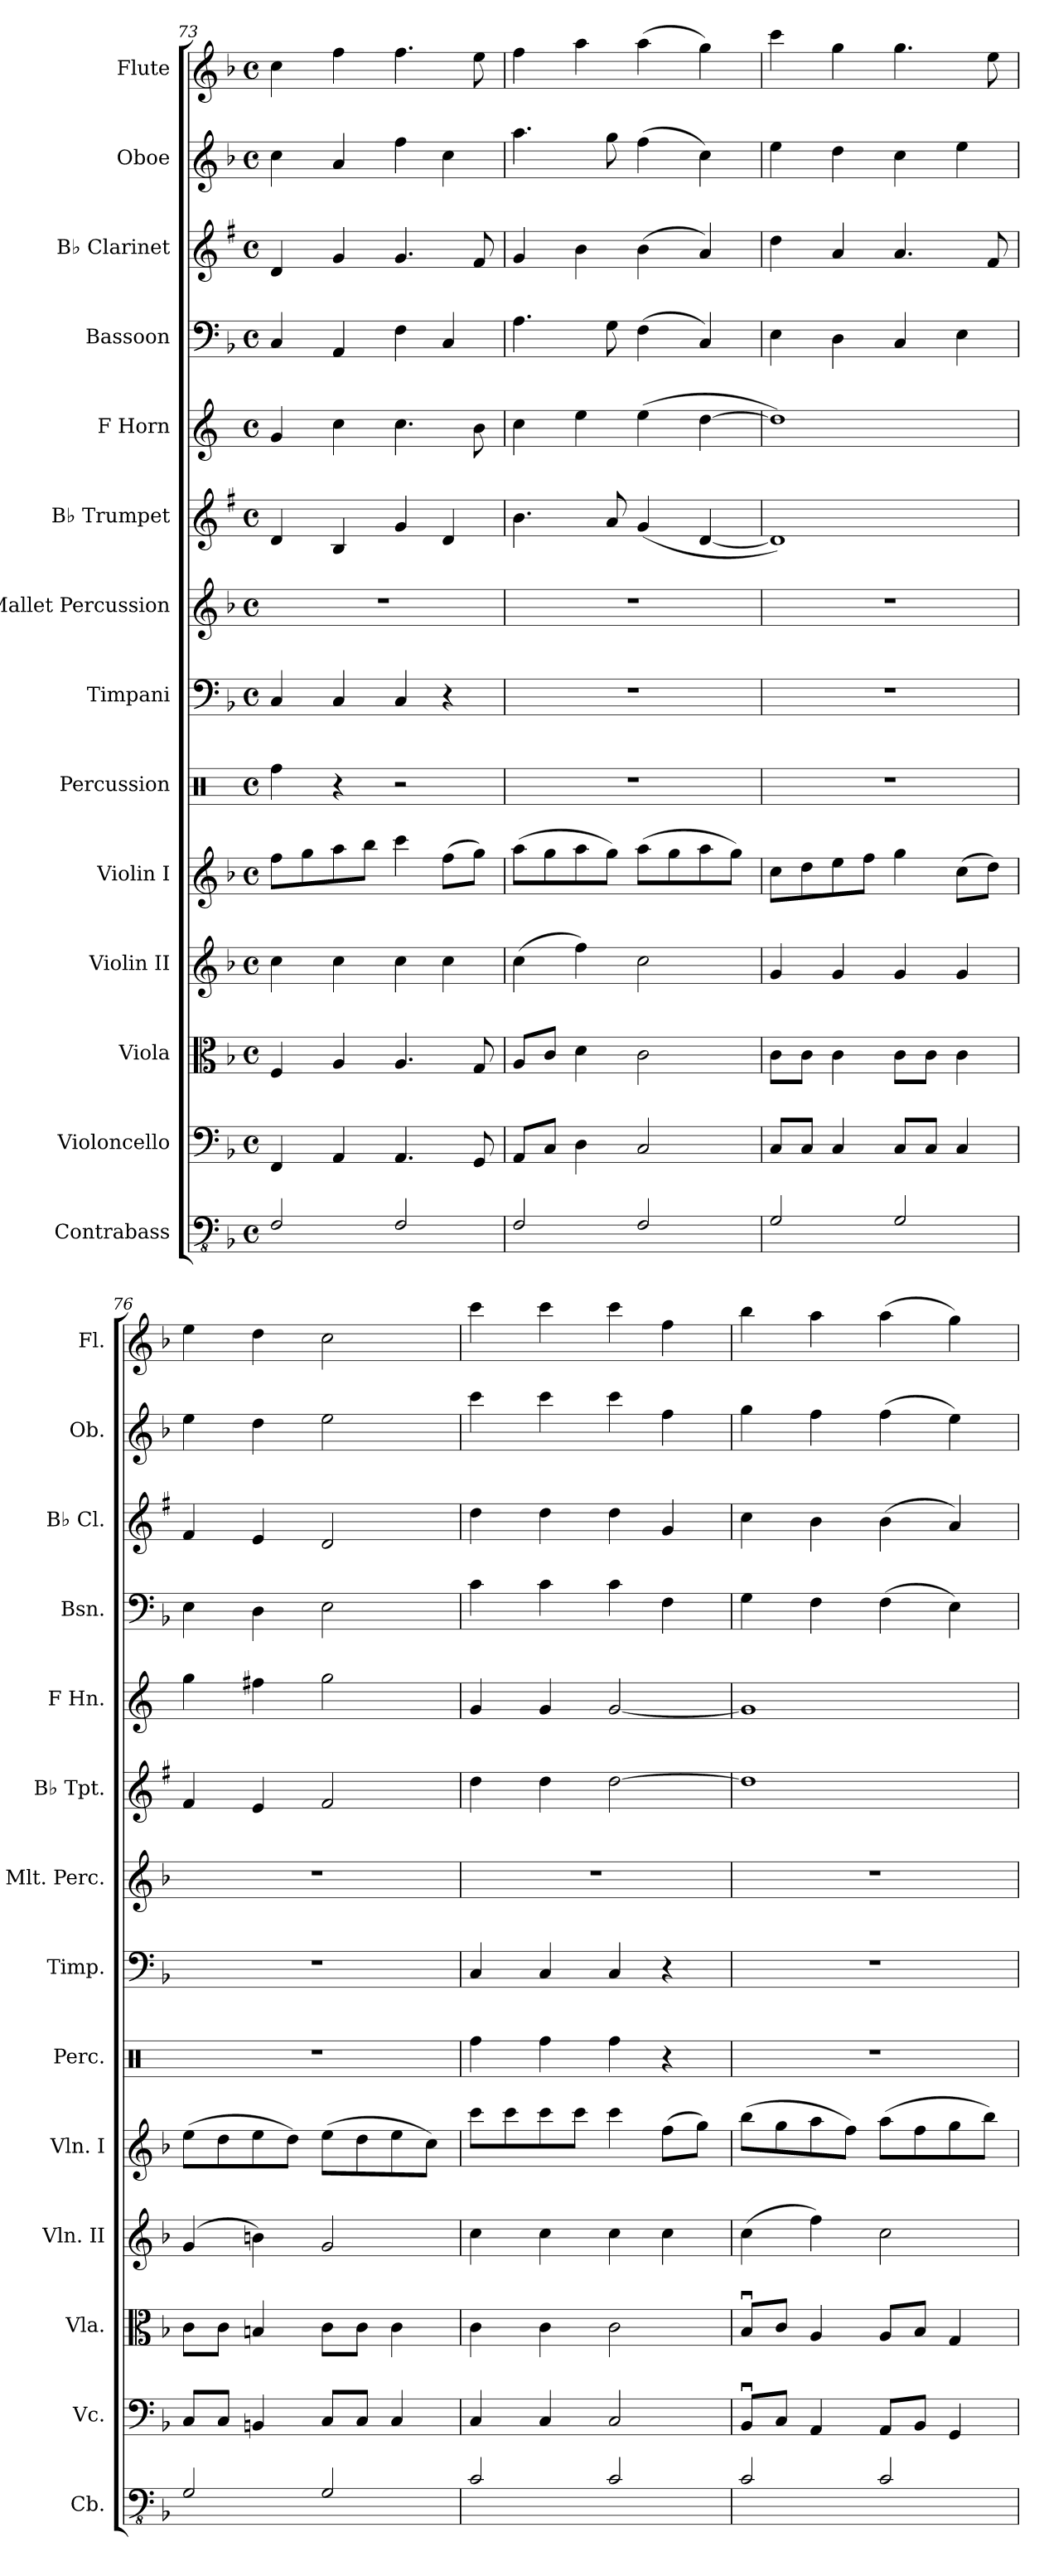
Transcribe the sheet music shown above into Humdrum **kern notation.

**kern	**kern	**kern	**kern	**kern	**kern	**kern	**kern	**kern	**kern	**kern	**kern	**kern	**kern
*part14	*part13	*part12	*part11	*part10	*part9	*part8	*part7	*part6	*part5	*part4	*part3	*part2	*part1
*staff14	*staff13	*staff12	*staff11	*staff10	*staff9	*staff8	*staff7	*staff6	*staff5	*staff4	*staff3	*staff2	*staff1
*I"Contrabass	*I"Violoncello	*I"Viola	*I"Violin II	*I"Violin I	*I"Percussion	*I"Timpani	*I"Mallet Percussion	*I"B♭ Trumpet	*I"F Horn	*I"Bassoon	*I"B♭ Clarinet	*I"Oboe	*I"Flute
*I'Cb.	*I'Vc.	*I'Vla.	*I'Vln. II	*I'Vln. I	*I'Perc.	*I'Timp.	*I'Mlt. Perc.	*I'B♭ Tpt.	*I'F Hn.	*I'Bsn.	*I'B♭ Cl.	*I'Ob.	*I'Fl.
*clefFv4	*clefF4	*clefC3	*clefG2	*clefG2	*clefX	*clefF4	*clefG2	*clefG2	*clefG2	*clefF4	*clefG2	*clefG2	*clefG2
*ITrd7c12	*	*	*	*	*	*	*ITrd-14c-24	*ITrd1c2	*ITrd4c7	*	*ITrd1c2	*	*
*k[b-]	*k[b-]	*k[b-]	*k[b-]	*k[b-]	*k[]	*k[b-]	*k[b-]	*k[b-]	*k[b-]	*k[b-]	*k[b-]	*k[b-]	*k[b-]
*M4/4	*M4/4	*M4/4	*M4/4	*M4/4	*M4/4	*M4/4	*M4/4	*M4/4	*M4/4	*M4/4	*M4/4	*M4/4	*M4/4
*met(c)	*met(c)	*met(c)	*met(c)	*met(c)	*met(c)	*met(c)	*met(c)	*met(c)	*met(c)	*met(c)	*met(c)	*met(c)	*met(c)
=73	=73	=73	=73	=73	=73	=73	=73	=73	=73	=73	=73	=73	=73
2FFF/	4FF/	4F/	4cc\	8ff\L	4Rff\	4C/	1r	4c/	4c/	4C/	4c/	4cc\	4cc\
.	.	.	.	8gg\	.	.	.	.	.	.	.	.	.
.	4AA/	4A/	4cc\	8aa\	4r	4C/	.	4A/	4f\	4AA/	4f/	4a/	4ff\
.	.	.	.	8bb-\J	.	.	.	.	.	.	.	.	.
2FFF/	4.AA/	4.A/	4cc\	4ccc\	2r	4C/	.	4f/	4.f\	4F\	4.f/	4ff\	4.ff\
.	.	.	4cc\	(8ff\L	.	4r	.	4c/	.	4C/	.	4cc\	.
.	8GG/	8G/	.	8gg\J)	.	.	.	.	8e\	.	8e/	.	8ee\
=74	=74	=74	=74	=74	=74	=74	=74	=74	=74	=74	=74	=74	=74
2FFF/	8AA/L	8A/L	(4cc\	(8aa\L	1r	1r	1r	4.a\	4f\	4.A\	4f/	4.aa\	4ff\
.	8C/J	8c/J	.	8gg\	.	.	.	.	.	.	.	.	.
.	4D\	4d\	4ff\)	8aa\	.	.	.	.	4a\	.	4a\	.	4aa\
.	.	.	.	8gg\J)	.	.	.	8g/	.	8G\	.	8gg\	.
2FFF/	2C/	2c\	2cc\	(8aa\L	.	.	.	(4f/	(4a\	(4F\	(4a\	(4ff\	(4aa\
.	.	.	.	8gg\	.	.	.	.	.	.	.	.	.
.	.	.	.	8aa\	.	.	.	[4c/	[4g\	4C/)	4g/)	4cc\)	4gg\)
.	.	.	.	8gg\J)	.	.	.	.	.	.	.	.	.
!!LO:PB:g=z
=75	=75	=75	=75	=75	=75	=75	=75	=75	=75	=75	=75	=75	=75
2GGG/	8C/L	8c\L	4g/	8cc\L	1r	1r	1r	1c])	1g])	4E\	4cc\	4ee\	4ccc\
.	8C/J	8c\J	.	8dd\	.	.	.	.	.	.	.	.	.
.	4C/	4c\	4g/	8ee\	.	.	.	.	.	4D\	4g/	4dd\	4gg\
.	.	.	.	8ff\J	.	.	.	.	.	.	.	.	.
2GGG/	8C/L	8c\L	4g/	4gg\	.	.	.	.	.	4C/	4.g/	4cc\	4.gg\
.	8C/J	8c\J	.	.	.	.	.	.	.	.	.	.	.
.	4C/	4c\	4g/	(8cc\L	.	.	.	.	.	4E\	.	4ee\	.
.	.	.	.	8dd\J)	.	.	.	.	.	.	8e/	.	8ee\
=76	=76	=76	=76	=76	=76	=76	=76	=76	=76	=76	=76	=76	=76
2GGG/	8C/L	8c\L	(4g/	(8ee\L	1r	1r	1r	4e/	4cc\	4E\	4e/	4ee\	4ee\
.	8C/J	8c\J	.	8dd\	.	.	.	.	.	.	.	.	.
.	4BBn/	4Bn/	4bn\)	8ee\	.	.	.	4d/	4bn\	4D\	4d/	4dd\	4dd\
.	.	.	.	8dd\J)	.	.	.	.	.	.	.	.	.
2GGG/	8C/L	8c\L	2g/	(8ee\L	.	.	.	2e/	2cc\	2E\	2c/	2ee\	2cc\
.	8C/J	8c\J	.	8dd\	.	.	.	.	.	.	.	.	.
.	4C/	4c\	.	8ee\	.	.	.	.	.	.	.	.	.
.	.	.	.	8cc\J)	.	.	.	.	.	.	.	.	.
=77	=77	=77	=77	=77	=77	=77	=77	=77	=77	=77	=77	=77	=77
2CC/	4C/	4c\	4cc\	8ccc\L	4Rff\	4C/	1r	4cc\	4c/	4c\	4cc\	4ccc\	4ccc\
.	.	.	.	8ccc\	.	.	.	.	.	.	.	.	.
.	4C/	4c\	4cc\	8ccc\	4Rff\	4C/	.	4cc\	4c/	4c\	4cc\	4ccc\	4ccc\
.	.	.	.	8ccc\J	.	.	.	.	.	.	.	.	.
2CC/	2C/	2c\	4cc\	4ccc\	4Rff\	4C/	.	[2cc\	[2c/	4c\	4cc\	4ccc\	4ccc\
.	.	.	4cc\	(8ff\L	4r	4r	.	.	.	4F\	4f/	4ff\	4ff\
.	.	.	.	8gg\J)	.	.	.	.	.	.	.	.	.
=78	=78	=78	=78	=78	=78	=78	=78	=78	=78	=78	=78	=78	=78
2CC/	8BB-u/L	8B-u/L	(4cc\	(8bb-\L	1r	1r	1r	1cc]	1c]	4G\	4b-\	4gg\	4bb-\
.	8C/J	8c/J	.	8gg\	.	.	.	.	.	.	.	.	.
.	4AA/	4A/	4ff\)	8aa\	.	.	.	.	.	4F\	4a\	4ff\	4aa\
.	.	.	.	8ff\J)	.	.	.	.	.	.	.	.	.
2CC/	8AA/L	8A/L	2cc\	(8aa\L	.	.	.	.	.	(4F\	(4a\	(4ff\	(4aa\
.	8BB-/J	8B-/J	.	8ff\	.	.	.	.	.	.	.	.	.
.	4GG/	4G/	.	8gg\	.	.	.	.	.	4E\)	4g/)	4ee\)	4gg\)
.	.	.	.	8bb-\J)	.	.	.	.	.	.	.	.	.
=	=	=	=	=	=	=	=	=	=	=	=	=	=
*-	*-	*-	*-	*-	*-	*-	*-	*-	*-	*-	*-	*-	*-
